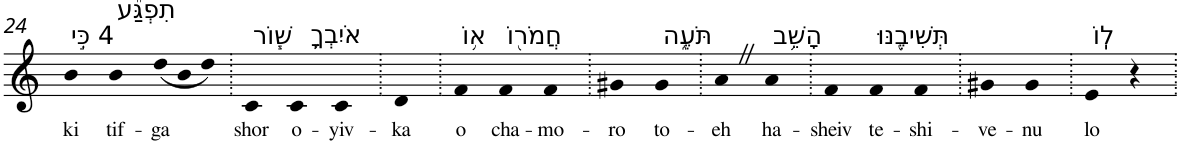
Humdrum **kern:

**kern	**text
*part1	*part1
*staff1	*staff1
*I"Piano	*
*I'Pno	*
!!LO:PB:g=z
*clefG2	*
*k[]	*
=24	=24
!LO:TX:a:t=4 כִּ֣י	!
!	!LO:LY:b
4b	ki
!LO:TX:a:t=תִפְגַּ֞ע	!
!	!LO:LY:b
4b	tif-
!	!LO:LY:b
(<12dd	-ga
12b	.
12dd)	.
=25.	=25.
!LO:TX:a:t=שׁ֧וֹר	!
!	!LO:LY:b
4c	shor
!LO:TX:a:t=אֹיִבְךָ֛	!
!	!LO:LY:b
4c	o-
!	!LO:LY:b
4c	-yiv-
=26.	=26.
!	!LO:LY:b
4d	-ka
=27.	=27.
!LO:TX:a:t=א֥וֹ	!
!	!LO:LY:b
4f	o
!LO:TX:a:t=חֲמֹר֖וֹ	!
!	!LO:LY:b
4f	cha-
!	!LO:LY:b
4f	-mo-
=28.	=28.
!	!LO:LY:b
4g#X	-ro
!LO:TX:a:t=תֹּעֶ֑ה	!
!	!LO:LY:b
4g#	to-
=29.	=29.
!	!LO:LY:b
4aZ	-eh
!LO:TX:a:t=הָשֵׁ֥ב	!
!	!LO:LY:b
4a	ha-
=30.	=30.
!	!LO:LY:b
4f	-sheiv
!LO:TX:a:t=תְּשִׁיבֶ֖נּוּ	!
!	!LO:LY:b
4f	te-
!	!LO:LY:b
4f	-shi-
=31.	=31.
!	!LO:LY:b
4g#X	-ve-
!	!LO:LY:b
4g#	-nu
=32.	=32.
!LO:TX:a:t=לֽוֹ	!
!	!LO:LY:b
4e	lo
4r	.
=.	=.
*-	*-
